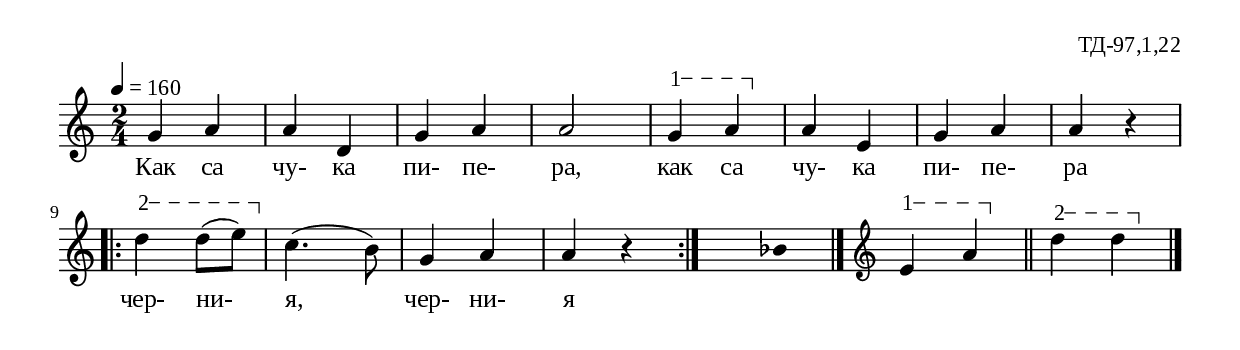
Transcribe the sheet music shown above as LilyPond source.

%{
sva_097_1_22
%}

\include "td-preamble.ly"

\score {
\relative c'' {
\tempo 4 = 160
\time 2/4
g4 a | a d, | g a | a2 | 
\varA
g4\startTextSpan a\stopTextSpan | 
a e | g a | a r 
\break
\bar "|:"
\varB
d4\startTextSpan d8( e\stopTextSpan) | 
c4.( b8) | g4 a | a r  
 \bar ":|"
 s4\fixB bes \fixC
  \bar "|." 
\endm
\varA
e,4\startTextSpan a\stopTextSpan \bar "||"
\varB
d4\startTextSpan d\stopTextSpan
 \bar "|."   
}
\addlyrics { Как са чу- ка пи- пе- ра, как са чу- ка пи- пе- ра чер- ни- я,
чер- ни- я }
%
\layout {
  indent = #0
  line-width = 190\mm
  ragged-right=##f
}
%
\midi { 
	\context {
		\Score
		tempoWholesPerMinute = #(ly:make-moment 160 4)
		}
	}
}
%
\header{
  opus = "ТД-97,1,22"
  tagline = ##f
}


